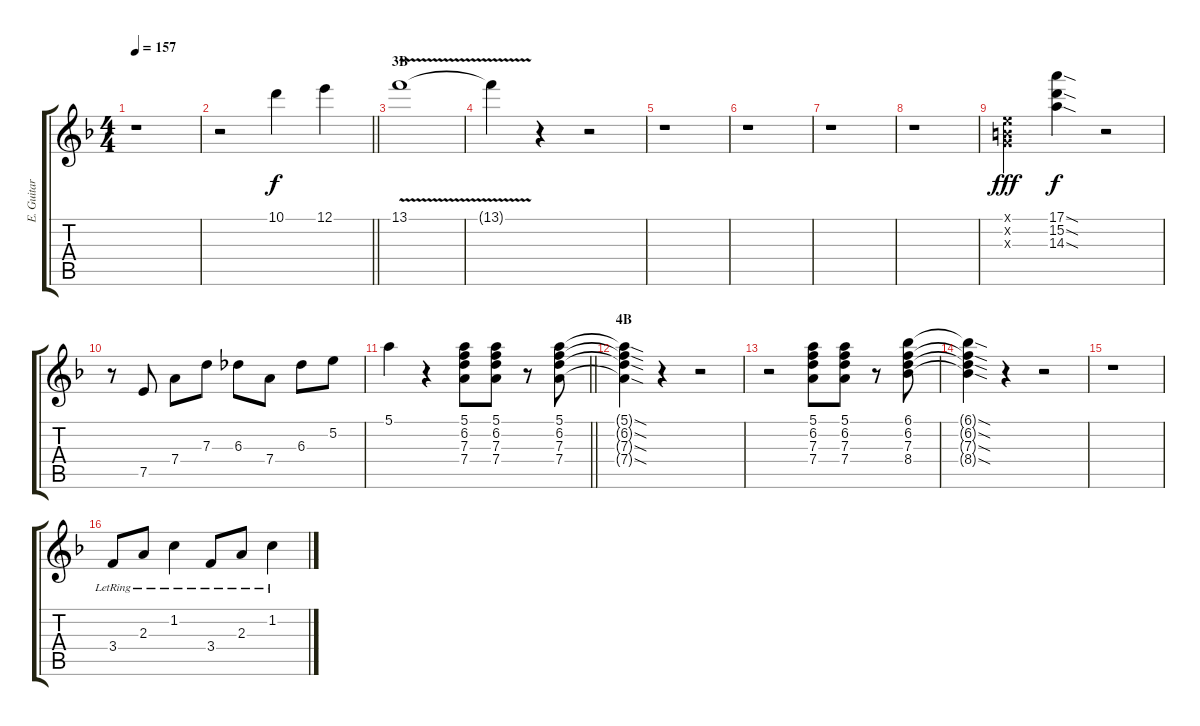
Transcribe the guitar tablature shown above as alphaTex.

\track ("E. Guitar II" "E. Guitar ") {instrument electricguitarclean}
\staff {score tabs}
\tuning (E4 B3 G3 D3 A2 E2) {hide}
\ts (4 4)
\tempo 157
\clef g2
\ks f
r.1{dy f} |
\barLineRight lightlight
r.2 10.1.4 12.1.4 |
\section ("" "3B")
13.1{v}.1 |
13.1{t}.4 r.4 r.2 |
r.1 |
r.1 |
r.1 |
r.1 |
(0.1{x} 0.2{x} 0.3{x}).4{dy fff} (17.1{sod} 15.2{sod} 14.3{sod}).4{dy f} r.2 |
r.8 7.5.8 7.4.8 7.3.8 6.3.8 7.4.8 6.3.8 5.2.8 |
\barLineRight lightlight
5.1.4 r.4 (5.1 6.2 7.3 7.4).8 (5.1 6.2 7.3 7.4).8 r.8 (5.1 6.2 7.3 7.4).8 |
\section ("" "4B")
(5.1{sod t} 6.2{sod t} 7.3{sod t} 7.4{sod t}).4 r.4 r.2 |
r.2 (5.1 6.2 7.3 7.4).8 (5.1 6.2 7.3 7.4).8 r.8 (6.1 6.2 7.3 8.4).8 |
(6.1{sod t} 6.2{sod t} 7.3{sod t} 8.4{sod t}).4 r.4 r.2 |
r.1 |
3.4{lr}.8 2.3{lr}.8 1.2{lr}.4 3.4{lr}.8 2.3{lr}.8 1.2{lr}.4
